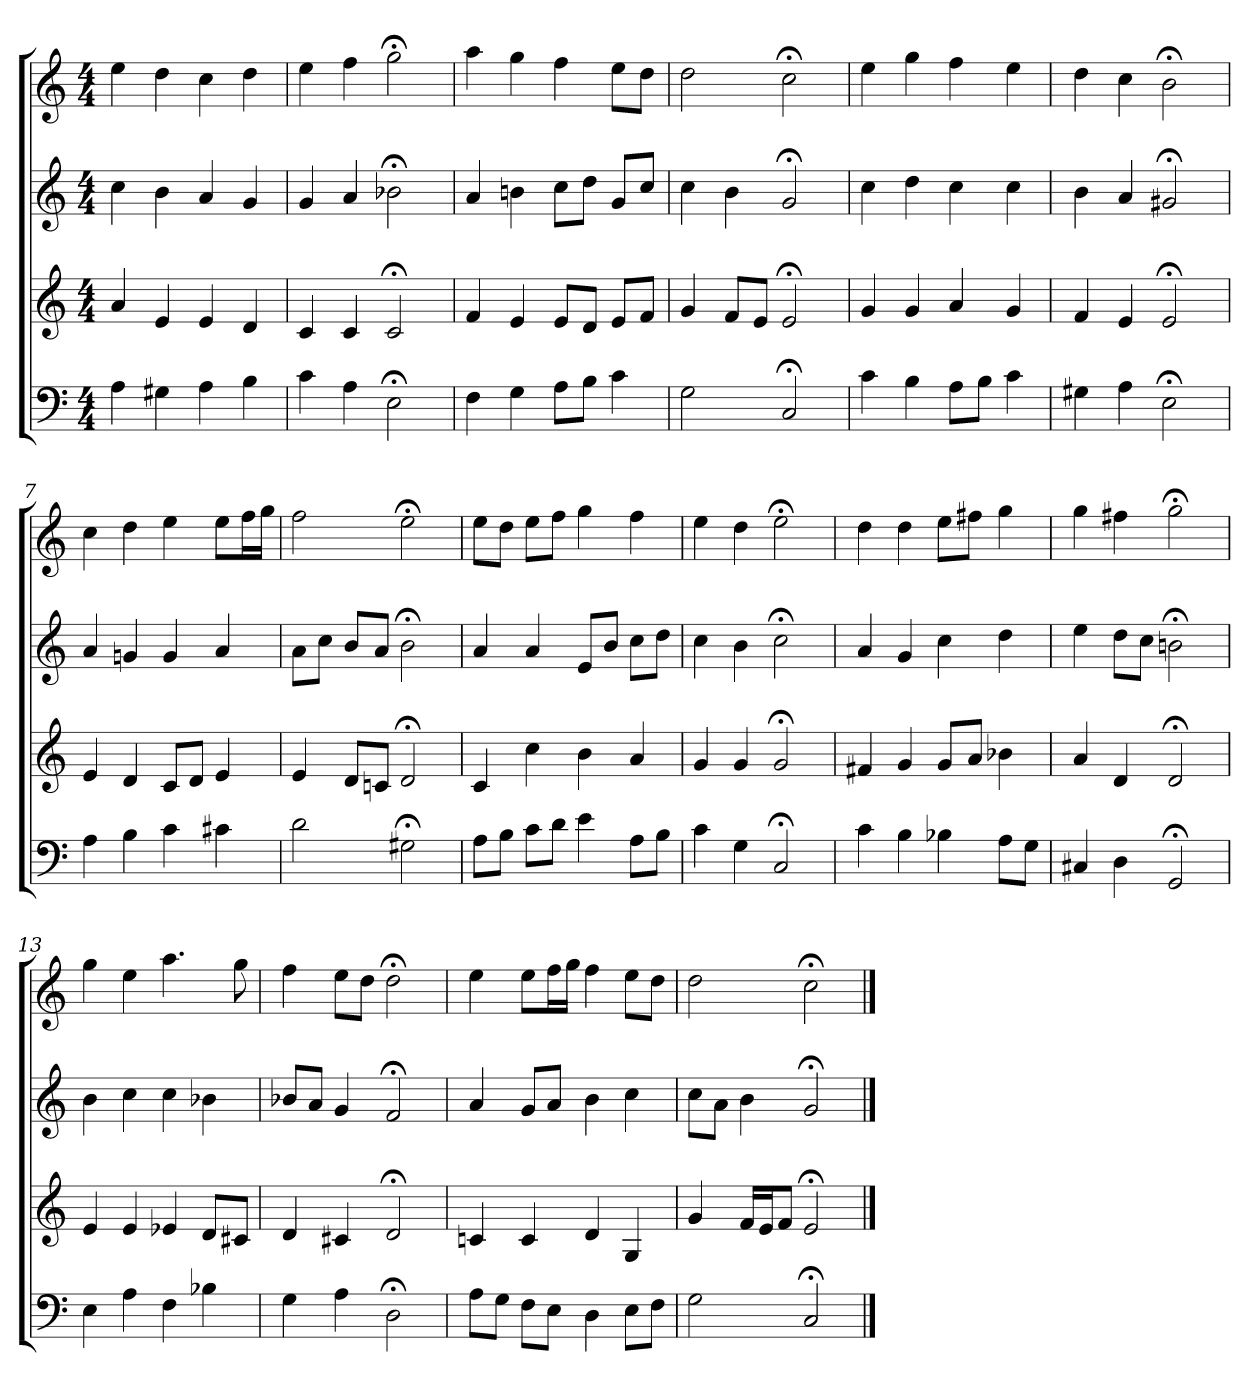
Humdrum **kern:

**kern	**kern	**kern	**kern
*part4	*part3	*part2	*part1
*staff4	*staff3	*staff2	*staff1
*clefF4	*clefG2	*clefG2	*clefG2
*k[]	*k[]	*k[]	*k[]
*C:	*C:	*C:	*C:
*M4/4	*M4/4	*M4/4	*M4/4
=1	=1	=1	=1
4A	4a	4cc	4ee
4G#X	4e	4b	4dd
4A	4e	4a	4cc
4B	4d	4g	4dd
=2	=2	=2	=2
4c	4c	4g	4ee
4A	4c	4a	4ff
2E;<	2c;<	2b-X;<	2gg;<
=3	=3	=3	=3
4F	4f	4a	4aa
4G	4e	4bn	4gg
8A\L	8e/L	8cc\L	4ff
8B\J	8d/J	8dd\J	.
4c	8e/L	8g/L	8ee\L
.	8f/J	8cc/J	8dd\J
=4	=4	=4	=4
2G	4g	4cc	2dd
.	8f/L	4b	.
.	8e/J	.	.
2C;<	2e;<	2g;<	2cc;<
=5	=5	=5	=5
4c	4g	4cc	4ee
4B	4g	4dd	4gg
8A\L	4a	4cc	4ff
8B\J	.	.	.
4c	4g	4cc	4ee
=6	=6	=6	=6
4G#X	4f	4b	4dd
4A	4e	4a	4cc
2E;<	2e;<	2g#X;<	2b;<
=7	=7	=7	=7
4A	4e	4a	4cc
4B	4d	4gn	4dd
4c	8c/L	4g	4ee
.	8d/J	.	.
4c#X	4e	4a	8ee\L
.	.	.	16ff\L
.	.	.	16gg\JJ
=8	=8	=8	=8
2d	4e	8a\L	2ff
.	.	8cc\J	.
.	8d/L	8b/L	.
.	8cn/J	8a/J	.
2G#X;<	2d;<	2b;<	2ee;<
=9	=9	=9	=9
8A\L	4c	4a	8ee\L
8B\J	.	.	8dd\J
8c\L	4cc	4a	8ee\L
8d\J	.	.	8ff\J
4e	4b	8e/L	4gg
.	.	8b/J	.
8A\L	4a	8cc\L	4ff
8B\J	.	8dd\J	.
=10	=10	=10	=10
4c	4g	4cc	4ee
4G	4g	4b	4dd
2C;<	2g;<	2cc;<	2ee;<
=11	=11	=11	=11
4c	4f#X	4a	4dd
4B	4g	4g	4dd
4B-X	8g/L	4cc	8ee\L
.	8a/J	.	8ff#X\J
8A\L	4b-X	4dd	4gg
8G\J	.	.	.
=12	=12	=12	=12
4C#X	4a	4ee	4gg
4D	4d	8dd\L	4ff#X
.	.	8cc\J	.
2GG;<	2d;<	2bn;<	2gg;<
=13	=13	=13	=13
4E	4e	4b	4gg
4A	4e	4cc	4ee
4F	4e-X	4cc	4.aa
4B-X	8d/L	4b-X	.
.	8c#X/J	.	8gg
=14	=14	=14	=14
4G	4d	8b-X/L	4ff
.	.	8a/J	.
4A	4c#X	4g	8ee\L
.	.	.	8dd\J
2D;<	2d;<	2f;<	2dd;<
=15	=15	=15	=15
8A\L	4cn	4a	4ee
8G\J	.	.	.
8F\L	4c	8g/L	8ee\L
8E\J	.	8a/J	16ff\L
.	.	.	16gg\JJ
4D	4d	4b	4ff
8E\L	4G	4cc	8ee\L
8F\J	.	.	8dd\J
=16	=16	=16	=16
2G	4g	8cc\L	2dd
.	.	8a\J	.
.	16f/LL	4b	.
.	16e/J	.	.
.	8f/J	.	.
2C;<	2e;<	2g;<	2cc;<
==	==	==	==
*-	*-	*-	*-
